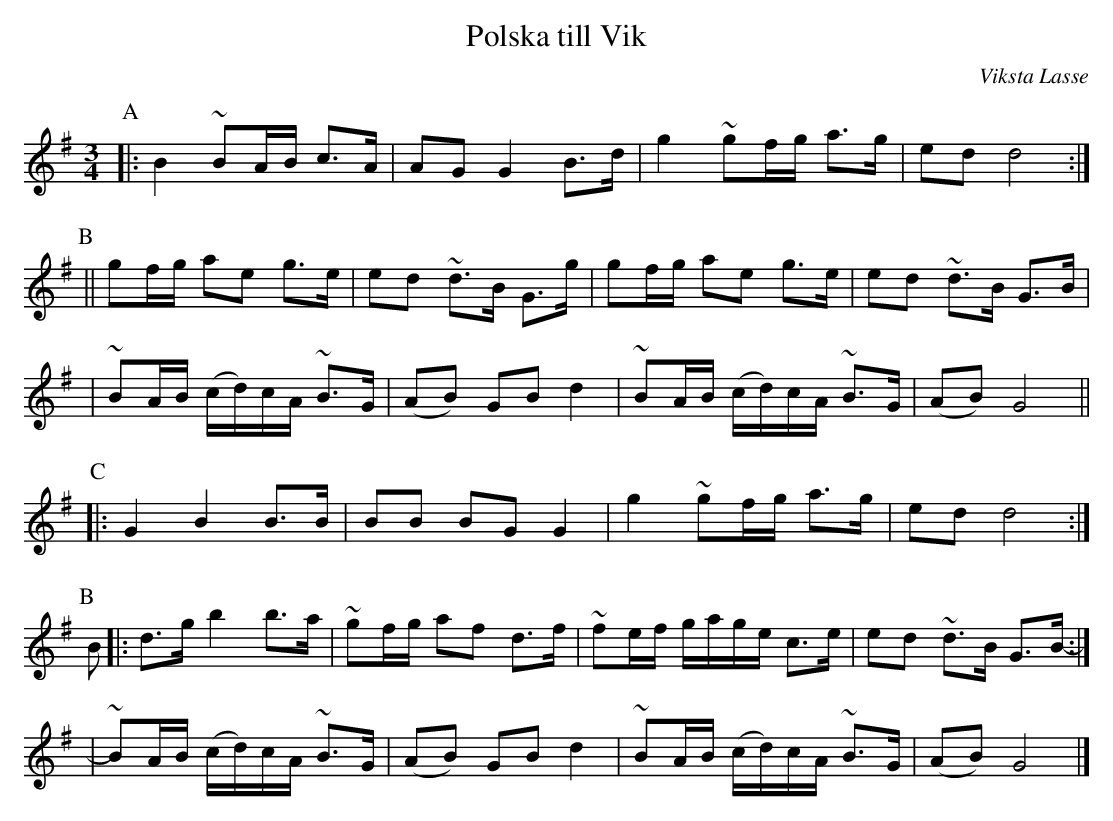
X:1
T: Polska till Vik
C: Viksta Lasse
M: 3/4
L: 1/8
K: G
P: A
|: B2 ~BA/B/ c>A | AG G2 B>d | g2 ~gf/g/ a>g | ed d4 :|
P: B
|| gf/g/ ae g>e | ed ~d>B G>g | gf/g/ ae g>e | ed ~d>B G>B |
| ~BA/B/ (c/d/)c/A/ ~B>G | (AB) GB d2 | ~BA/B/ (c/d/)c/A/ ~B>G | (AB) G4 ||
P: C
|: G2 B2 B>B | BB BG G2 | g2 ~gf/g/ a>g | ed d4 :|
P: B
P: D
B- \
|: d>g b2 b>a | ~gf/g/ af d>f | ~fe/f/ g/a/g/e/ c>e | ed ~d>B G>B- :|
| ~BA/B/ (c/d/)c/A/ ~B>G | (AB) GB d2 | ~BA/B/ (c/d/)c/A/ ~B>G | (AB) G4 |]
